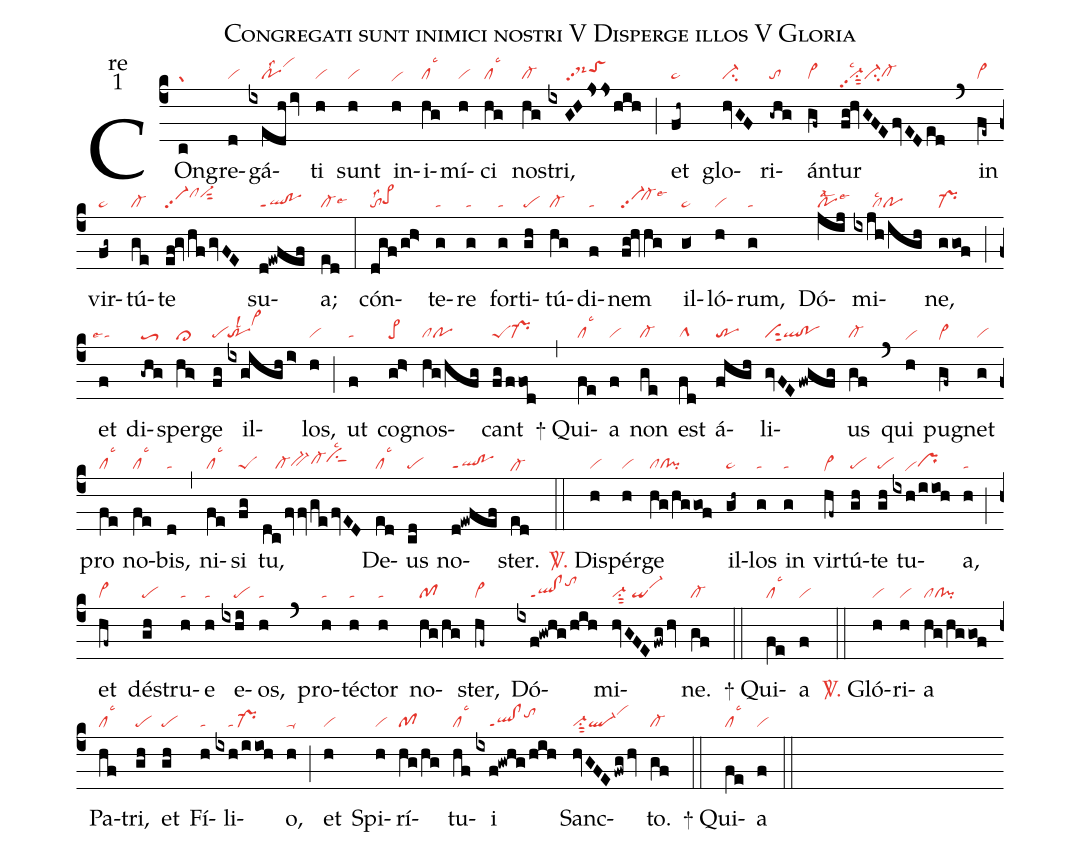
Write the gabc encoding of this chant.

name:Congregati sunt inimici nostri V Disperge illos V Gloria;
office-part:re;
mode:1;
nabc-lines:1;
%%
(c4) COn(c|gr)gre(d|vi)gá(ixedh/iv|////polss2vihk)ti(h|vi) sunt(h|vi) in(h|vihe)i(hg|cllsc3)mí(h|vi)ci(hg|cllsc3) no(hg|cl-)stri,(ixGHjsshih|//////ds-hipp2toShi) (;) et(fh~|pe~) glo(hvGF|ci-)ri(-ghg|to)án(gf~|vi>)tur(fg!hvGFEfvEDed|vi-su1sut2pp2lsc2ci-cl-hg) (`) in(fe~|vi>) vir(fg~|pe~)tú(ge|cl-)te(ef!gv/hf/gvFE|vi-pp2clhjvi-hjsut2) su(d!ewfef|ql!poppt1)a;(ed|cl-lse6) (:) cón(dgf/gh>|tolss2pe>hh)te(g|ta)re(g|ta) for(g|ta)ti(gh|pe)tú(hg|cl-)di(f|ta)nem(fg!hvhg|vi-pp2`cl-hilse6) il(g<|ta>)ló(h|vi)rum,(g|ta) Dó(jij|polsal2lse3)mi(ixjh/igh|//////cllsc2po)ne,(ggof|pr-) (;) et(f|``talse1) di(-ghg|toS3he)sper(hg>|ci~he)ge(fg|pe) il(ixgigh/i>|trlsl2vi>hk)los,(h|vi) (;) ut(f|ta) co(gh>|pe>)gnos(hg/hfg|clpo)cant(fg/ffod|peSpr-) (,)

<sp>+</sp> Qui(fe|cllsc3)a(f|vi) non(ge|cl-) est(fd|clS1) á(fhgh|tr)li(gvFE/fwgfg|ciS1ql!po)us(gf|cl-) (`) qui(h|vihe) pu(gf~|vi>he)gnet(g|vi) pro(fe|cllsc3) no(fe|cllsc3)bis,(d|ta) (,) ni(fe|cllsc3)si(fg|peS) tu,(dcfvfvgefvED|////cl-bv-hgcl-hhciShilsc2) De(ed|cllsc3)us(cd|pe) no(d!ewfef|ql!poppt1)ster.(ed|cl-he) (::)

<c><sp>V/</sp>.</c> Di(h|vi)spér(h|vi)ge(hg/hggof|clcl!pi) il(gh~|pe~)los(g|ta) in(g|ta) vir(hf~|vi>he)tú(gh|pe)te(gh|pe) tu(ixh/iioh|////viheprhg)a,(h|ta) (;) et(hf~|vi>) dé(gh|pe)stru(h|ta)e(h|ta) e(ixhi|////pe)os,(h|ta) (`) pro(h|ta)téc(h|ta)tor(h|ta) no(hg/hg|pf)ster,(hf~|vi>) Dó(ixf!gwhg/hih|////ql!clppt1tohk)mi(hvGFE/fwg/hv|vi-su1sut2/qivi-hj)ne.(gf|cl-) (::)

<sp>+</sp> Qui(fe|cllsc3)a(f|vi) (::)

<c><sp>V/</sp>.</c> Gló(h|vi)ri(h|vi)a(hg/hggof|clcl!pi) Pa(hf|cllsc3)tri,(gh|pe) et(gh|pe) Fí(h|ta)li(ixh/iioh|////ta/pr-)o,(h|ta-) (;) et(h|vi) Spi(h|vi)rí(hg/hg|pf)tu(hf|cllsc3)i(ixf!gwhg/hih|////ql!clppt1tohj) Sanc(hvGFE/fwg/hv|vi-su1sut2ql-vihk)to.(gf|cl-) (::)

<sp>+</sp> Qui(fe|cllsc3)a(f|vi) (::)
